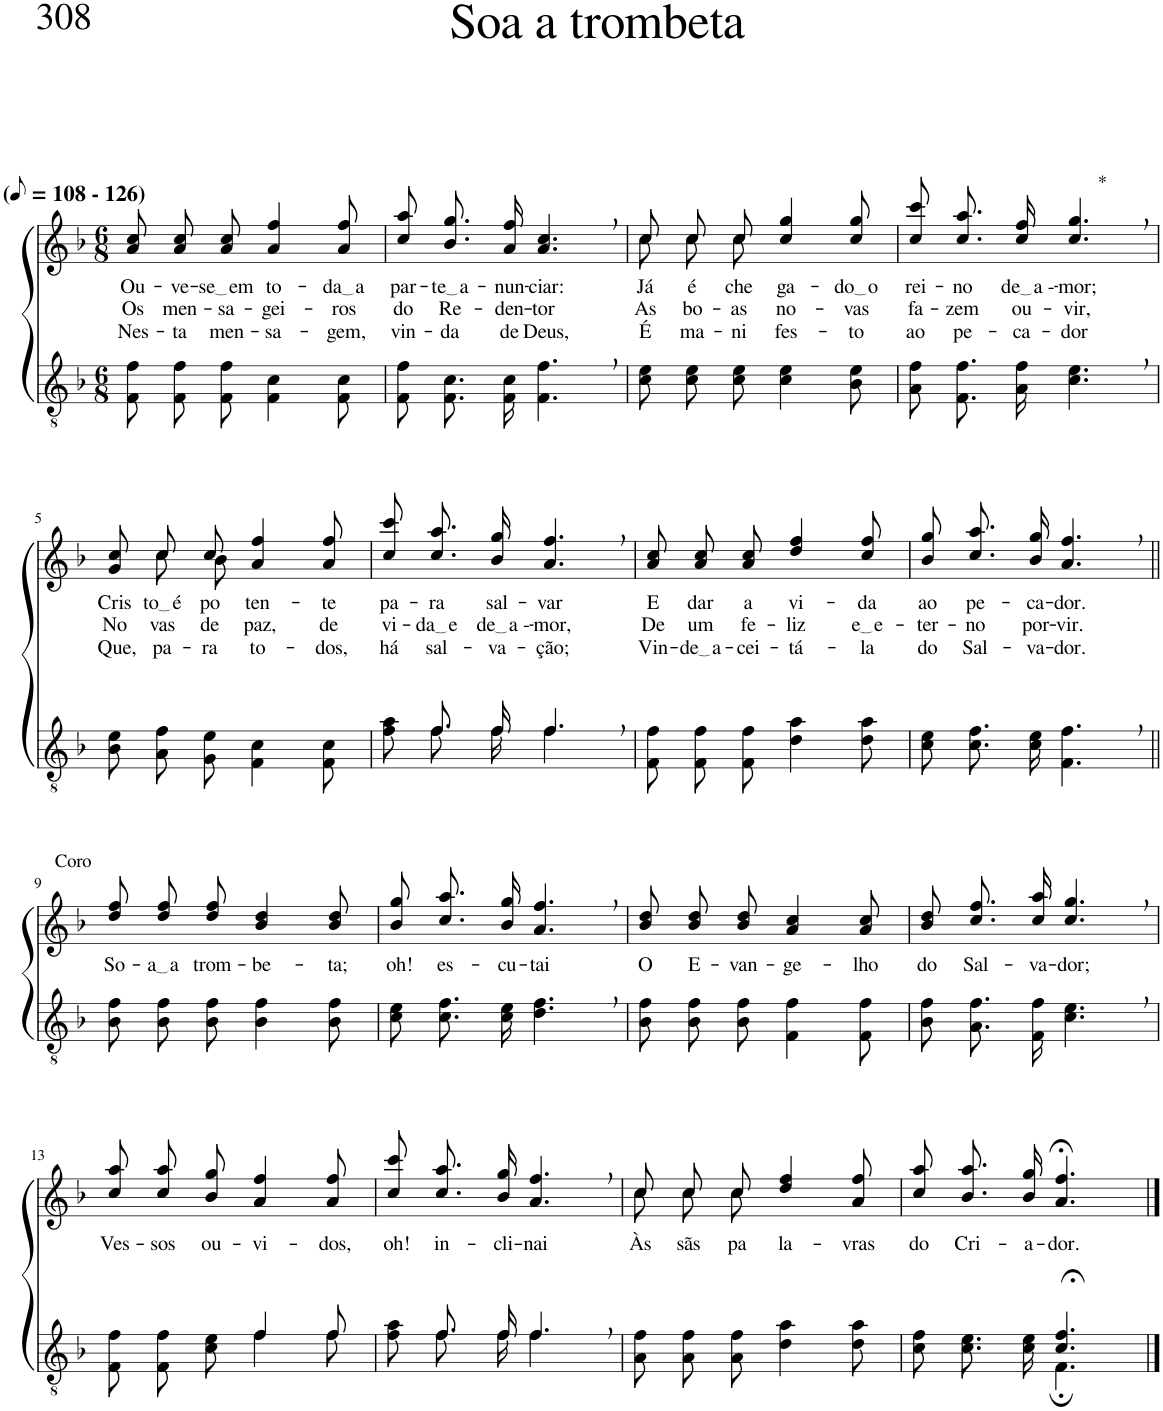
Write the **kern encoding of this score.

**kern	**kern	**text	**text	**text
*part2	*part1	*part1	*part1	*part1
*staff2	*staff1	*staff1	*staff1	*staff1
*I"Parte III e IV	*I"Parte I e II	*	*	*
*clefGv2	*clefG2	*	*	*
*Trd5c9	*Trd5c9	*	*	*
*k[b-]	*k[b-]	*	*	*
*M6/8	*M6/8	*	*	*
*MM54	*MM54	*	*	*
=1	=1	=1	=1	=1
!	!LO:TX:a:B:t=(	!	!	!
!	!LO:TX:a:B:t=- 126)	!	!	!
!	!	!LO:LY:b	!LO:LY:b	!LO:LY:b
8F\ 8f\L	8a\ 8cc\L	Ou-	Os	Nes-
!	!	!LO:LY:b	!LO:LY:b	!LO:LY:b
8F\ 8f\	8a\ 8cc\	-ve-	men-	-ta
!	!	!LO:LY:b	!LO:LY:b	!LO:LY:b
8F\ 8f\J	8a\ 8cc\J	se em	-sa-	men-
!	!	!LO:LY:b	!LO:LY:b	!LO:LY:b
4F\ 4c\	4a/ 4ff/	to-	-gei-	-sa-
!	!	!LO:LY:b	!LO:LY:b	!LO:LY:b
8F\ 8c\	8a/ 8ff/	da a	-ros	-gem,
=2	=2	=2	=2	=2
!	!	!LO:LY:b	!LO:LY:b	!LO:LY:b
8F/ 8f/L	8cc\ 8aa\L	par-	do	vin-
!	!	!LO:LY:b	!LO:LY:b	!LO:LY:b
8.F/ 8.c/	8.b-\ 8.gg\	te a	Re-	-da
!	!	!LO:LY:b	!LO:LY:b	!LO:LY:b
16F/ 16c/Jk	16a\ 16ff\Jk	-nun-	-den-	de
!	!	!LO:LY:b	!LO:LY:b	!LO:LY:b
4.F\, 4.f\,	4.a/, 4.cc/,	-ciar:	-tor	Deus,
=3	=3	=3	=3	=3
*	*^	*	*	*
!	!	!	!LO:LY:b	!LO:LY:b	!LO:LY:b
8c\ 8e\L	8cc/L	8cc\L	Já	As	É
!	!	!	!LO:LY:b	!LO:LY:b	!LO:LY:b
8c\ 8e\	8cc/	8cc\	é	bo-	ma-
!	!	!	!LO:LY:b	!LO:LY:b	!LO:LY:b
8c\ 8e\J	8cc/J	8cc\J	che-	-as	-ni-
!	!	!	!LO:LY:b	!LO:LY:b	!LO:LY:b
4c\ 4e\	4cc/ 4gg/	4.ryy	-ga-	no-	-fes-
!	!	!	!LO:LY:b	!LO:LY:b	!LO:LY:b
8B-\ 8e\	8cc/ 8gg/	.	do o	-vas	-to
*	*v	*v	*	*	*
=4	=4	=4	=4	=4
!	!	!LO:LY:b	!LO:LY:b	!LO:LY:b
8A\ 8f\L	8cc\ 8ccc\L	rei-	fa-	ao
!	!	!LO:LY:b	!LO:LY:b	!LO:LY:b
8.F\ 8.f\	8.cc\ 8.aa\	-no	-zem	pe-
!	!	!LO:LY:b	!LO:LY:b	!LO:LY:b
16A\ 16f\Jk	16cc\ 16ff\Jk	de a -	ou-	-ca-
!	!LO:TX:a:t=*	!	!	!
!	!	!LO:LY:b	!LO:LY:b	!LO:LY:b
4.c\, 4.e\,	4.cc/, 4.gg/,	-mor;	-vir,	-dor
!!LO:LB:g=z
=5	=5	=5	=5	=5
!	!	!LO:LY:b	!LO:LY:b	!LO:LY:b
*	*^	*	*	*
8B-\ 8e\L	8g/ 8cc/L	8ryy	Cris-	No-	Que,
!	!	!	!LO:LY:b	!LO:LY:b	!LO:LY:b
8A\ 8f\	8cc/	8cc\L	to é	-vas	pa-
!	!	!	!LO:LY:b	!LO:LY:b	!LO:LY:b
8G\ 8e\J	8cc/J	8b-\J	po-	de	-ra
!	!	!	!LO:LY:b	!LO:LY:b	!LO:LY:b
4F\ 4c\	4a/ 4ff/	4.ryy	-ten-	paz,	to-
!	!	!	!LO:LY:b	!LO:LY:b	!LO:LY:b
8F\ 8c\	8a/ 8ff/	.	-te	de	-dos,
*	*v	*v	*	*	*
=6	=6	=6	=6	=6
*^	*	*	*	*
!	!	!	!LO:LY:b	!LO:LY:b	!LO:LY:b
8f\ 8a\L	8ryy	8cc\ 8ccc\L	pa-	vi-	há
!	!	!	!LO:LY:b	!LO:LY:b	!LO:LY:b
8.f\	8.f/L	8.cc\ 8.aa\	-ra	da e	sal-
!	!	!	!LO:LY:b	!LO:LY:b	!LO:LY:b
16f\Jk	16f/Jk	16b-\ 16gg\Jk	sal-	de a -	-va-
!	!	!	!LO:LY:b	!LO:LY:b	!LO:LY:b
4.f,\	4.f/	4.a/, 4.ff/,	-var	-mor,	-ção;
=7	=7	=7	=7	=7	=7
!	!	!	!LO:LY:b	!LO:LY:b	!LO:LY:b
*v	*v	*	*	*	*
8F\ 8f\L	8a\ 8cc\L	E	De	Vin-
!	!	!LO:LY:b	!LO:LY:b	!LO:LY:b
8F\ 8f\	8a\ 8cc\	dar	um	de a
!	!	!LO:LY:b	!LO:LY:b	!LO:LY:b
8F\ 8f\J	8a\ 8cc\J	a	fe-	-cei-
!	!	!LO:LY:b	!LO:LY:b	!LO:LY:b
4d\ 4a\	4dd/ 4ff/	vi-	-liz	-tá-
!	!	!LO:LY:b	!LO:LY:b	!LO:LY:b
8d\ 8a\	8cc/ 8ff/	-da	e e	-la
=8	=8	=8	=8	=8
!	!	!LO:LY:b	!LO:LY:b	!LO:LY:b
8c\ 8e\L	8b-\ 8gg\L	ao	-ter-	do
!	!	!LO:LY:b	!LO:LY:b	!LO:LY:b
8.c\ 8.f\	8.cc\ 8.aa\	pe-	-no	Sal-
!	!	!LO:LY:b	!LO:LY:b	!LO:LY:b
16c\ 16e\Jk	16b-\ 16gg\Jk	-ca-	por-	-va-
!	!	!LO:LY:b	!LO:LY:b	!LO:LY:b
4.F\, 4.f\,	4.a/, 4.ff/,	-dor.	-vir.	-dor.
!!LO:LB:g=z
=9||	=9||	=9||	=9||	=9||
!	!LO:TX:a:t=Coro	!	!	!
!	!	!LO:LY:b	!	!
8B-\ 8f\L	8dd\ 8ff\L	So-	.	.
!	!	!LO:LY:b	!	!
8B-\ 8f\	8dd\ 8ff\	a a	.	.
!	!	!LO:LY:b	!	!
8B-\ 8f\J	8dd\ 8ff\J	trom-	.	.
!	!	!LO:LY:b	!	!
4B-\ 4f\	4b-/ 4dd/	-be-	.	.
!	!	!LO:LY:b	!	!
8B-\ 8f\	8b-/ 8dd/	-ta;	.	.
=10	=10	=10	=10	=10
!	!	!LO:LY:b	!	!
8c\ 8e\L	8b-\ 8gg\L	oh!	.	.
!	!	!LO:LY:b	!	!
8.c\ 8.f\	8.cc\ 8.aa\	es-	.	.
!	!	!LO:LY:b	!	!
16c\ 16e\Jk	16b-\ 16gg\Jk	-cu-	.	.
!	!	!LO:LY:b	!	!
4.d\, 4.f\,	4.a/, 4.ff/,	-tai	.	.
=11	=11	=11	=11	=11
!	!	!LO:LY:b	!	!
8B-\ 8f\L	8b-\ 8dd\L	O	.	.
!	!	!LO:LY:b	!	!
8B-\ 8f\	8b-\ 8dd\	E-	.	.
!	!	!LO:LY:b	!	!
8B-\ 8f\J	8b-\ 8dd\J	-van-	.	.
!	!	!LO:LY:b	!	!
4F\ 4f\	4a/ 4cc/	-ge-	.	.
!	!	!LO:LY:b	!	!
8F\ 8f\	8a/ 8cc/	-lho	.	.
=12	=12	=12	=12	=12
!	!	!LO:LY:b	!	!
8B-\ 8f\L	8b-\ 8dd\L	do	.	.
!	!	!LO:LY:b	!	!
8.A\ 8.f\	8.cc\ 8.ff\	Sal-	.	.
!	!	!LO:LY:b	!	!
16F\ 16f\Jk	16cc\ 16aa\Jk	-va-	.	.
!	!	!LO:LY:b	!	!
4.c\, 4.e\,	4.cc/, 4.gg/,	-dor;	.	.
!!LO:LB:g=z
=13	=13	=13	=13	=13
*^	*	*	*	*
!	!	!	!LO:LY:b	!	!
4.ryy	8F\ 8f\L	8cc\ 8aa\L	Ves-	.	.
!	!	!	!LO:LY:b	!	!
.	8F\ 8f\	8cc\ 8aa\	-sos	.	.
!	!	!	!LO:LY:b	!	!
.	8c\ 8e\J	8b-\ 8gg\J	ou-	.	.
!	!	!	!LO:LY:b	!	!
4f/	4f\	4a/ 4ff/	-vi-	.	.
!	!	!	!LO:LY:b	!	!
8f/	8f\	8a/ 8ff/	-dos,	.	.
=14	=14	=14	=14	=14	=14
!	!	!	!LO:LY:b	!	!
8f\ 8a\L	8ryy	8cc\ 8ccc\L	oh!	.	.
!	!	!	!LO:LY:b	!	!
8.f\	8.f/L	8.cc\ 8.aa\	in-	.	.
!	!	!	!LO:LY:b	!	!
16f\Jk	16f/Jk	16b-\ 16gg\Jk	-cli-	.	.
!	!	!	!LO:LY:b	!	!
4.f,\	4.f/	4.a/, 4.ff/,	-nai	.	.
=15	=15	=15	=15	=15	=15
*	*	*^	*	*	*
!	!	!	!	!LO:LY:b	!	!
*v	*v	*	*	*	*	*
8A\ 8f\L	8cc/L	8cc\L	Às	.	.
!	!	!	!LO:LY:b	!	!
8A\ 8f\	8cc/	8cc\	sãs	.	.
!	!	!	!LO:LY:b	!	!
8A\ 8f\J	8cc/J	8cc\J	pa-	.	.
!	!	!	!LO:LY:b	!	!
4d\ 4a\	4dd/ 4ff/	4.ryy	-la-	.	.
!	!	!	!LO:LY:b	!	!
8d\ 8a\	8a/ 8ff/	.	-vras	.	.
*	*v	*v	*	*	*
=16	=16	=16	=16	=16
*^	*	*	*	*
!	!	!	!LO:LY:b	!	!
4.ryy	8c\ 8f\L	8cc\ 8aa\L	do	.	.
!	!	!	!LO:LY:b	!	!
.	8.c\ 8.e\	8.b-\ 8.aa\	Cri-	.	.
!	!	!	!LO:LY:b	!	!
.	16c\ 16e\Jk	16b-\ 16gg\Jk	-a-	.	.
!	!	!	!LO:LY:b	!	!
4.c/;< 4.f/;<	4.F;\	4.a/;< 4.ff/;<	-dor.	.	.
*v	*v	*	*	*	*
==	==	==	==	==
*-	*-	*-	*-	*-
